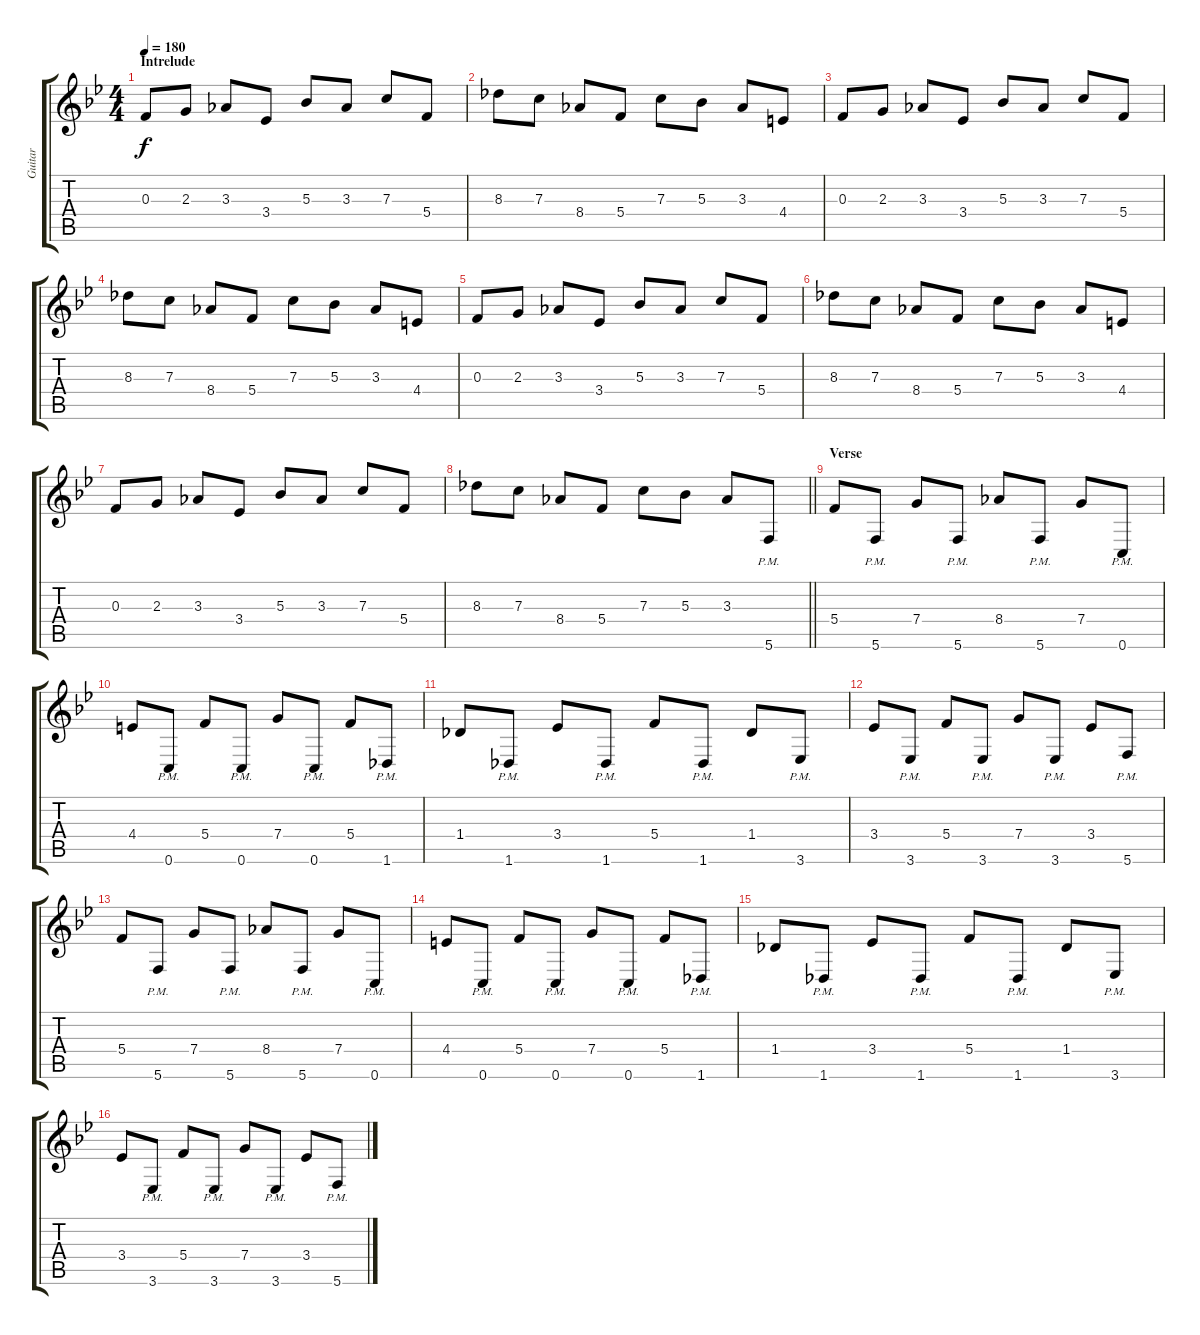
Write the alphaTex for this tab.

\track ("Guitar" "Guitar") {instrument distortionguitar}
\staff {score tabs}
\tuning (D4 A3 F3 C3 G2 C2) {hide}
\ts (4 4)
\section ("" "Intrelude")
\tempo 180
\clef g2
\ks bb
0.3.8{dy f} 2.3.8 3.3.8 3.4.8 5.3.8 3.3.8 7.3.8 5.4.8 |
8.3.8 7.3.8 8.4.8 5.4.8 7.3.8 5.3.8 3.3.8 4.4.8 |
0.3.8 2.3.8 3.3.8 3.4.8 5.3.8 3.3.8 7.3.8 5.4.8 |
8.3.8 7.3.8 8.4.8 5.4.8 7.3.8 5.3.8 3.3.8 4.4.8 |
0.3.8 2.3.8 3.3.8 3.4.8 5.3.8 3.3.8 7.3.8 5.4.8 |
8.3.8 7.3.8 8.4.8 5.4.8 7.3.8 5.3.8 3.3.8 4.4.8 |
0.3.8 2.3.8 3.3.8 3.4.8 5.3.8 3.3.8 7.3.8 5.4.8 |
\barLineRight lightlight
8.3.8 7.3.8 8.4.8 5.4.8 7.3.8 5.3.8 3.3.8 5.6{pm}.8 |
\section ("" "Verse")
5.4.8 5.6{pm}.8 7.4.8 5.6{pm}.8 8.4.8 5.6{pm}.8 7.4.8 0.6{pm}.8 |
4.4.8 0.6{pm}.8 5.4.8 0.6{pm}.8 7.4.8 0.6{pm}.8 5.4.8 1.6{pm}.8 |
1.4.8 1.6{pm}.8 3.4.8 1.6{pm}.8 5.4.8 1.6{pm}.8 1.4.8 3.6{pm}.8 |
3.4.8 3.6{pm}.8 5.4.8 3.6{pm}.8 7.4.8 3.6{pm}.8 3.4.8 5.6{pm}.8 |
5.4.8 5.6{pm}.8 7.4.8 5.6{pm}.8 8.4.8 5.6{pm}.8 7.4.8 0.6{pm}.8 |
4.4.8 0.6{pm}.8 5.4.8 0.6{pm}.8 7.4.8 0.6{pm}.8 5.4.8 1.6{pm}.8 |
1.4.8 1.6{pm}.8 3.4.8 1.6{pm}.8 5.4.8 1.6{pm}.8 1.4.8 3.6{pm}.8 |
3.4.8 3.6{pm}.8 5.4.8 3.6{pm}.8 7.4.8 3.6{pm}.8 3.4.8 5.6{pm}.8
